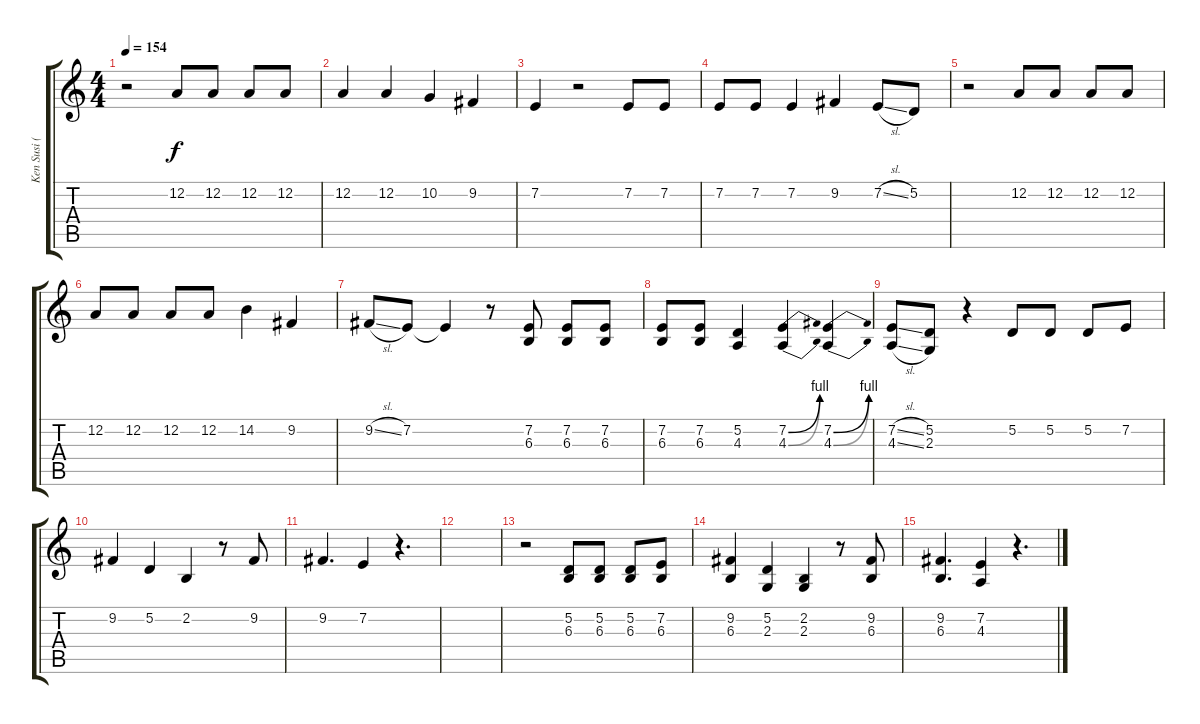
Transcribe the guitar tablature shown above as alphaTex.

\track ("Ken Susi (Voice)" "Ken Susi (") {instrument oboe}
\staff {score tabs}
\tuning (D4 A3 F3 C3 G2 C2) {hide}
\ts (4 4)
\tempo 154
\clef g2
\ks c
r.2{dy f} 12.2.8 12.2.8 12.2.8 12.2.8 |
12.2.4 12.2.4 10.2.4 9.2.4 |
7.2.4 r.2 7.2.8 7.2.8 |
7.2.8 7.2.8 7.2.4 9.2.4 7.2{sl}.8 5.2.8 |
r.2 12.2.8 12.2.8 12.2.8 12.2.8 |
12.2.8 12.2.8 12.2.8 12.2.8 14.2.4 9.2.4 |
9.2{sl}.8 7.2.8 7.2{t}.4 r.8 (7.2 6.3).8 (7.2 6.3).8 (7.2 6.3).8 |
(7.2 6.3).8 (7.2 6.3).8 (5.2 4.3).4 (7.2{be (bend 0 0 60 4)} 4.3{be (bend 0 0 60 4)}).4 (7.2{be (bend 0 0 60 4)} 4.3{be (bend 0 0 60 4)}).4 |
(7.2{sl} 4.3{sl}).8 (5.2 2.3).8 r.4 5.2.8 5.2.8 5.2.8 7.2.8 |
9.2.4 5.2.4 2.2.4 r.8 9.2.8 |
9.2.4{d} 7.2.4 r.4{d} |
|
r.2 (5.2 6.3).8 (5.2 6.3).8 (5.2 6.3).8 (7.2 6.3).8 |
(9.2 6.3).4 (5.2 2.3).4 (2.2 2.3).4 r.8 (9.2 6.3).8 |
(9.2 6.3).4{d} (7.2 4.3).4 r.4{d}
